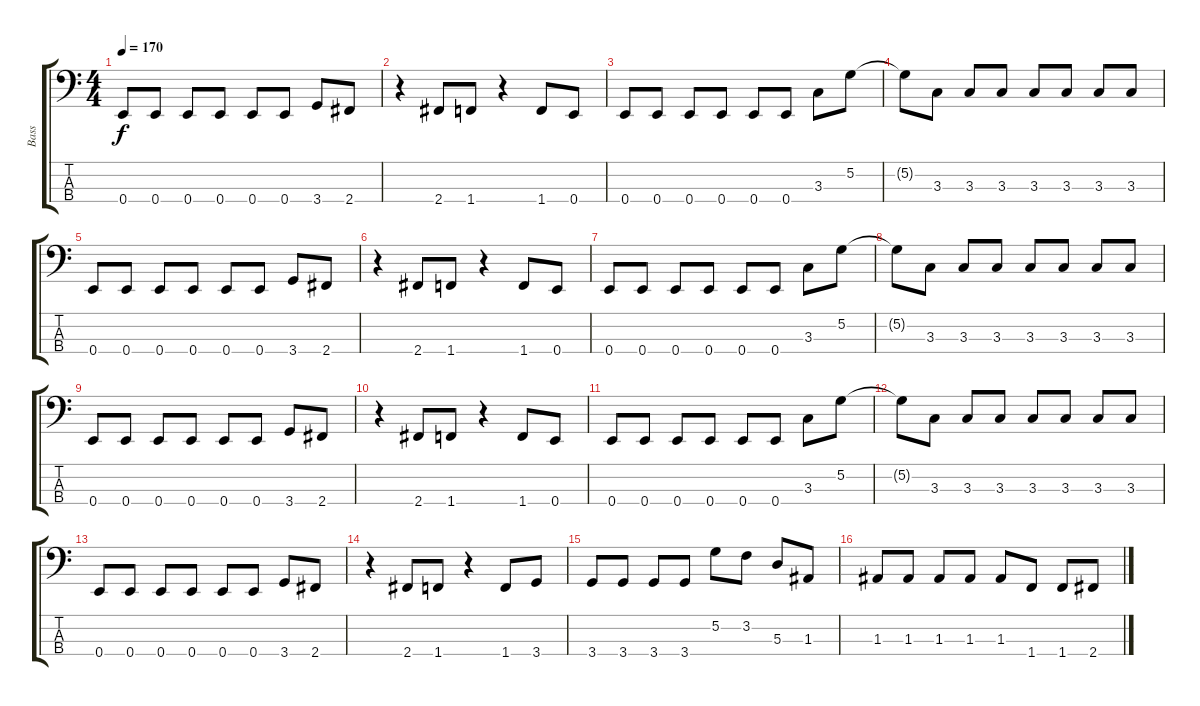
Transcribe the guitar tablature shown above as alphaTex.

\track ("Bass" "Bass") {instrument electricbasspick}
\staff {score tabs}
\tuning (G2 D2 A1 E1) {hide}
\ts (4 4)
\tempo 170
\clef f4
\ks c
0.4.8{dy f} 0.4.8 0.4.8 0.4.8 0.4.8 0.4.8 3.4.8 2.4.8 |
r.4 2.4.8 1.4.8 r.4 1.4.8 0.4.8 |
0.4.8 0.4.8 0.4.8 0.4.8 0.4.8 0.4.8 3.3.8 5.2.8 |
5.2{t}.8 3.3.8 3.3.8 3.3.8 3.3.8 3.3.8 3.3.8 3.3.8 |
0.4.8 0.4.8 0.4.8 0.4.8 0.4.8 0.4.8 3.4.8 2.4.8 |
r.4 2.4.8 1.4.8 r.4 1.4.8 0.4.8 |
0.4.8 0.4.8 0.4.8 0.4.8 0.4.8 0.4.8 3.3.8 5.2.8 |
5.2{t}.8 3.3.8 3.3.8 3.3.8 3.3.8 3.3.8 3.3.8 3.3.8 |
0.4.8 0.4.8 0.4.8 0.4.8 0.4.8 0.4.8 3.4.8 2.4.8 |
r.4 2.4.8 1.4.8 r.4 1.4.8 0.4.8 |
0.4.8 0.4.8 0.4.8 0.4.8 0.4.8 0.4.8 3.3.8 5.2.8 |
5.2{t}.8 3.3.8 3.3.8 3.3.8 3.3.8 3.3.8 3.3.8 3.3.8 |
0.4.8 0.4.8 0.4.8 0.4.8 0.4.8 0.4.8 3.4.8 2.4.8 |
r.4 2.4.8 1.4.8 r.4 1.4.8 3.4.8 |
3.4.8 3.4.8 3.4.8 3.4.8 5.2.8 3.2.8 5.3.8 1.3.8 |
1.3.8 1.3.8 1.3.8 1.3.8 1.3.8 1.4.8 1.4.8 2.4.8
